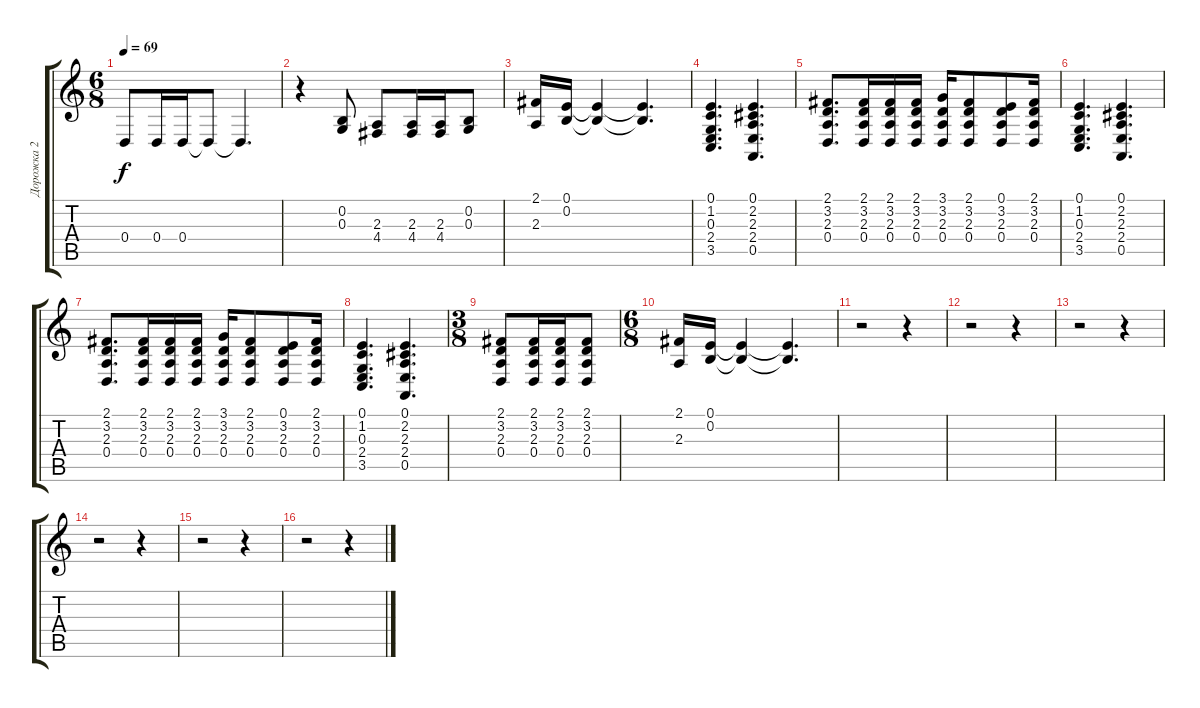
\track ("Дорожка 2" "Дорожка 2") {instrument cello}
\staff {score tabs}
\tuning (E4 B3 G3 D3 A2 E2) {hide}
\ts (6 8)
\tempo 69
\clef g2
\ks c
0.4.8{dy f} 0.4.16 0.4.16 0.4{t}.8 0.4{t}.4{d} |
r.4 (0.2 0.3).8 (2.3 4.4).8 (2.3 4.4).16 (2.3 4.4).16 (0.2 0.3).8 |
(2.1 2.3).16 (0.1 0.2).16 (0.1{t} 0.2{t}).4 (0.1{t} 0.2{t}).4{d} |
(0.1 1.2 0.3 2.4 3.5).4{d} (0.1 2.2 2.3 2.4 0.5).4{d} |
(2.1 3.2 2.3 0.4).8{d} (2.1 3.2 2.3 0.4).16 (2.1 3.2 2.3 0.4).16 (2.1 3.2 2.3 0.4).16 (3.1 3.2 2.3 0.4).16 (2.1 3.2 2.3 0.4).8 (0.1 3.2 2.3 0.4).8 (2.1 3.2 2.3 0.4).16 |
(0.1 1.2 0.3 2.4 3.5).4{d} (0.1 2.2 2.3 2.4 0.5).4{d} |
(2.1 3.2 2.3 0.4).8{d} (2.1 3.2 2.3 0.4).16 (2.1 3.2 2.3 0.4).16 (2.1 3.2 2.3 0.4).16 (3.1 3.2 2.3 0.4).16 (2.1 3.2 2.3 0.4).8 (0.1 3.2 2.3 0.4).8 (2.1 3.2 2.3 0.4).16 |
(0.1 1.2 0.3 2.4 3.5).4{d} (0.1 2.2 2.3 2.4 0.5).4{d} |
\ts (3 8)
(2.1 3.2 2.3 0.4).8 (2.1 3.2 2.3 0.4).16 (2.1 3.2 2.3 0.4).16 (2.1 3.2 2.3 0.4).8 |
\ts (6 8)
(2.1 2.3).16 (0.1 0.2).16 (0.1{t} 0.2{t}).4 (0.1{t} 0.2{t}).4{d} |
r.2 r.4 |
r.2 r.4 |
r.2 r.4 |
r.2 r.4 |
r.2 r.4 |
r.2 r.4
